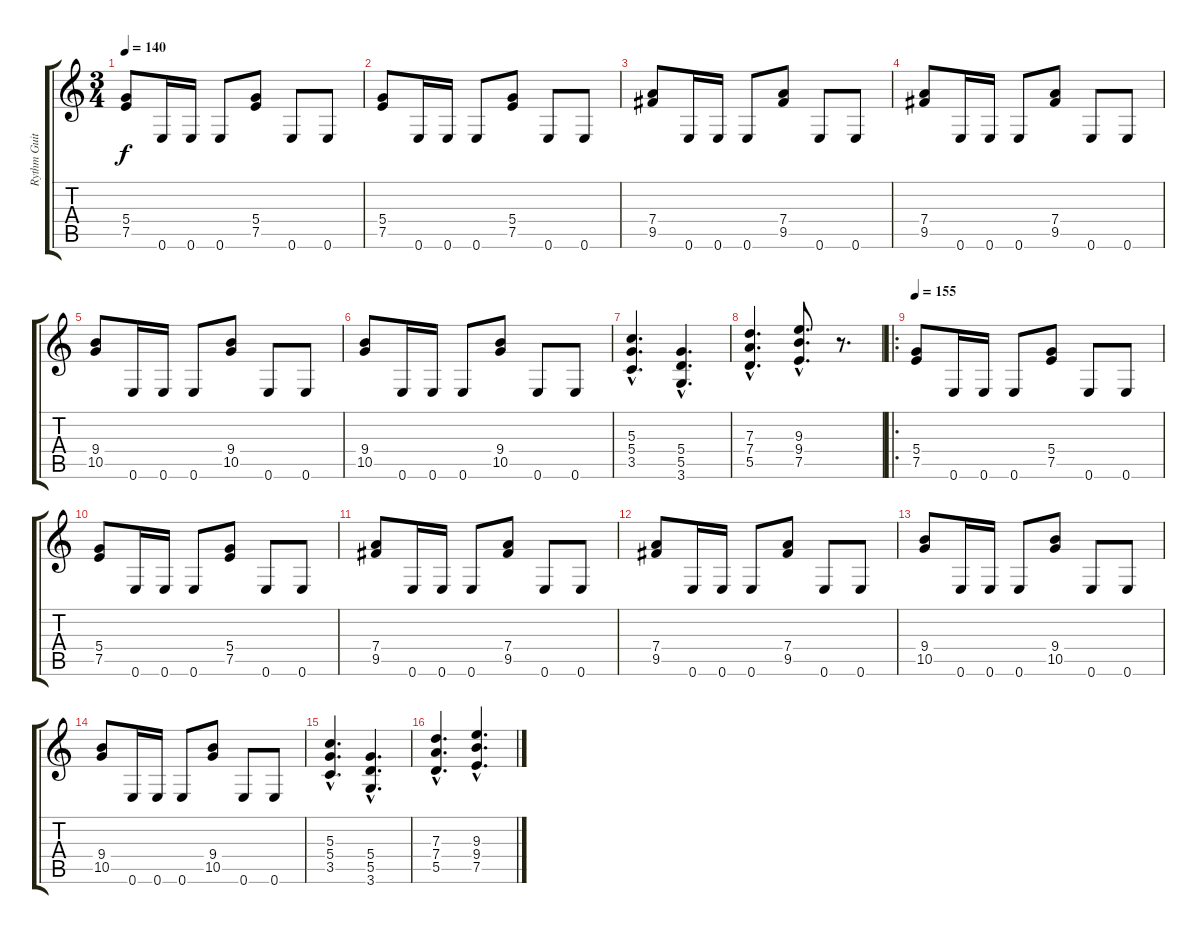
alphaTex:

\track ("Rythm Guitar 2" "Rythm Guit") {instrument distortionguitar}
\staff {score tabs}
\tuning (E4 B3 G3 D3 A2 E2) {hide}
\ts (3 4)
\tempo 140
\clef g2
\ks c
(5.4 7.5).8{dy f} 0.6.16 0.6.16 0.6.8 (5.4 7.5).8 0.6.8 0.6.8 |
(5.4 7.5).8 0.6.16 0.6.16 0.6.8 (5.4 7.5).8 0.6.8 0.6.8 |
(7.4 9.5).8 0.6.16 0.6.16 0.6.8 (7.4 9.5).8 0.6.8 0.6.8 |
(7.4 9.5).8 0.6.16 0.6.16 0.6.8 (7.4 9.5).8 0.6.8 0.6.8 |
(9.4 10.5).8 0.6.16 0.6.16 0.6.8 (9.4 10.5).8 0.6.8 0.6.8 |
(9.4 10.5).8 0.6.16 0.6.16 0.6.8 (9.4 10.5).8 0.6.8 0.6.8 |
(5.3{hac} 5.4{hac} 3.5{hac}).4{d} (5.4{hac} 5.5{hac} 3.6{hac}).4{d} |
(7.3{hac} 7.4{hac} 5.5{hac}).4{d} (9.3{hac} 9.4{hac} 7.5{hac}).8{d} r.8{d} |
\ro
\tempo 155
(5.4 7.5).8 0.6.16 0.6.16 0.6.8 (5.4 7.5).8 0.6.8 0.6.8 |
(5.4 7.5).8 0.6.16 0.6.16 0.6.8 (5.4 7.5).8 0.6.8 0.6.8 |
(7.4 9.5).8 0.6.16 0.6.16 0.6.8 (7.4 9.5).8 0.6.8 0.6.8 |
(7.4 9.5).8 0.6.16 0.6.16 0.6.8 (7.4 9.5).8 0.6.8 0.6.8 |
(9.4 10.5).8 0.6.16 0.6.16 0.6.8 (9.4 10.5).8 0.6.8 0.6.8 |
(9.4 10.5).8 0.6.16 0.6.16 0.6.8 (9.4 10.5).8 0.6.8 0.6.8 |
(5.3{hac} 5.4{hac} 3.5{hac}).4{d} (5.4{hac} 5.5{hac} 3.6{hac}).4{d} |
(7.3{hac} 7.4{hac} 5.5{hac}).4{d} (9.3{hac} 9.4{hac} 7.5{hac}).4{d}
